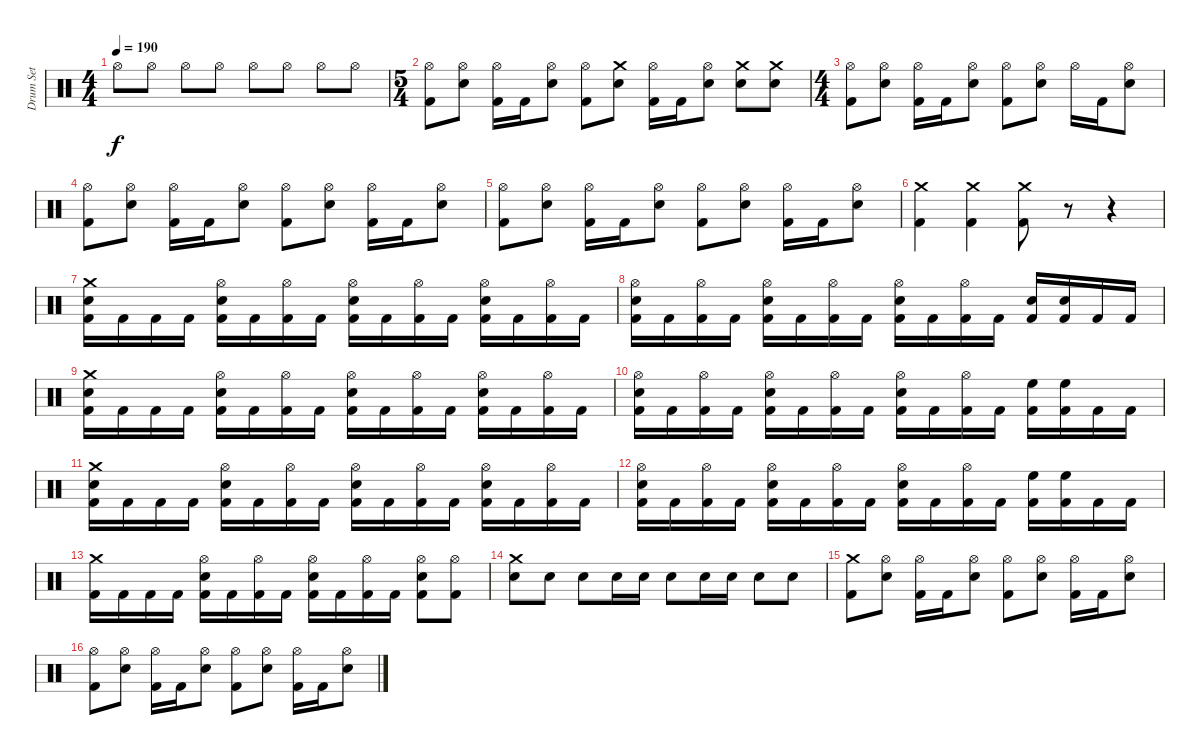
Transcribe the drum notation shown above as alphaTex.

\track ("Drum Set" "Drum Set") {instrument percussion}
\staff {score}
\articulation defaults
\ts (4 4)
\tempo 190
\clef neutral
\ks c "Hi-Hat (open)".8{dy f} "Hi-Hat (open)".8 "Hi-Hat (open)".8 "Hi-Hat (open)".8 "Hi-Hat (open)".8 "Hi-Hat (open)".8 "Hi-Hat (open)".8 "Hi-Hat (open)".8
|
\ts (5 4)
("Hi-Hat (open)" "Kick (hit) 2").8 ("Hi-Hat (open)" "Snare (hit) 2").8 ("Hi-Hat (open)" "Kick (hit) 2").16 "Kick (hit) 2".16 ("Hi-Hat (open)" "Snare (hit) 2").8 ("Hi-Hat (open)" "Kick (hit) 2").8 ("Crash medium (hit)" "Snare (hit) 2").8 ("Hi-Hat (open)" "Kick (hit) 2").16 "Kick (hit) 2".16 ("Hi-Hat (open)" "Snare (hit) 2").8 ("Crash medium (hit)" "Snare (hit) 2").8 ("Crash medium (hit)" "Snare (hit) 2").8 |
\ts (4 4)
("Hi-Hat (open)" "Kick (hit) 2").8 ("Hi-Hat (open)" "Snare (hit) 2").8 ("Hi-Hat (open)" "Kick (hit) 2").16 "Kick (hit) 2".16 ("Hi-Hat (open)" "Snare (hit) 2").8 ("Hi-Hat (open)" "Kick (hit) 2").8 ("Hi-Hat (open)" "Snare (hit) 2").8 "Hi-Hat (open)".16 "Kick (hit) 2".16 ("Hi-Hat (open)" "Snare (hit) 2").8 |
("Hi-Hat (open)" "Kick (hit) 2").8 ("Hi-Hat (open)" "Snare (hit) 2").8 ("Hi-Hat (open)" "Kick (hit) 2").16 "Kick (hit) 2".16 ("Hi-Hat (open)" "Snare (hit) 2").8 ("Hi-Hat (open)" "Kick (hit) 2").8 ("Hi-Hat (open)" "Snare (hit) 2").8 ("Hi-Hat (open)" "Kick (hit) 2").16 "Kick (hit) 2".16 ("Hi-Hat (open)" "Snare (hit) 2").8 |
("Hi-Hat (open)" "Kick (hit) 2").8 ("Hi-Hat (open)" "Snare (hit) 2").8 ("Hi-Hat (open)" "Kick (hit) 2").16 "Kick (hit) 2".16 ("Hi-Hat (open)" "Snare (hit) 2").8 ("Hi-Hat (open)" "Kick (hit) 2").8 ("Hi-Hat (open)" "Snare (hit) 2").8 ("Hi-Hat (open)" "Kick (hit) 2").16 "Kick (hit) 2".16 ("Hi-Hat (open)" "Snare (hit) 2").8 |
("Crash medium (hit)" "Kick (hit) 2").4 ("Crash medium (hit)" "Kick (hit) 2").4 ("Crash medium (hit)" "Kick (hit) 2").8 r.8 r.4 |
("Crash medium (hit)" "Snare (hit) 2" "Kick (hit) 2").16 "Kick (hit) 2".16 "Kick (hit) 2".16 "Kick (hit) 2".16 ("Hi-Hat (open)" "Snare (hit) 2" "Kick (hit) 2").16 "Kick (hit) 2".16 ("Hi-Hat (open)" "Kick (hit) 2").16 "Kick (hit) 2".16 ("Hi-Hat (open)" "Snare (hit) 2" "Kick (hit) 2").16 "Kick (hit) 2".16 ("Hi-Hat (open)" "Kick (hit) 2").16 "Kick (hit) 2".16 ("Hi-Hat (open)" "Snare (hit) 2" "Kick (hit) 2").16 "Kick (hit) 2".16 ("Hi-Hat (open)" "Kick (hit) 2").16 "Kick (hit) 2".16 |
("Hi-Hat (open)" "Snare (hit) 2" "Kick (hit) 2").16 "Kick (hit) 2".16 ("Hi-Hat (open)" "Kick (hit) 2").16 "Kick (hit) 2".16 ("Hi-Hat (open)" "Snare (hit) 2" "Kick (hit) 2").16 "Kick (hit) 2".16 ("Hi-Hat (open)" "Kick (hit) 2").16 "Kick (hit) 2".16 ("Hi-Hat (open)" "Snare (hit) 2" "Kick (hit) 2").16 "Kick (hit) 2".16 ("Hi-Hat (open)" "Kick (hit) 2").16 "Kick (hit) 2".16 ("Snare (hit) 2" "Kick (hit) 2").16 ("Snare (hit) 2" "Kick (hit) 2").16 "Kick (hit) 2".16 "Kick (hit) 2".16 |
("Crash medium (hit)" "Snare (hit) 2" "Kick (hit) 2").16 "Kick (hit) 2".16 "Kick (hit) 2".16 "Kick (hit) 2".16 ("Hi-Hat (open)" "Snare (hit) 2" "Kick (hit) 2").16 "Kick (hit) 2".16 ("Hi-Hat (open)" "Kick (hit) 2").16 "Kick (hit) 2".16 ("Hi-Hat (open)" "Snare (hit) 2" "Kick (hit) 2").16 "Kick (hit) 2".16 ("Hi-Hat (open)" "Kick (hit) 2").16 "Kick (hit) 2".16 ("Hi-Hat (open)" "Snare (hit) 2" "Kick (hit) 2").16 "Kick (hit) 2".16 ("Hi-Hat (open)" "Kick (hit) 2").16 "Kick (hit) 2".16 |
("Hi-Hat (open)" "Snare (hit) 2" "Kick (hit) 2").16 "Kick (hit) 2".16 ("Hi-Hat (open)" "Kick (hit) 2").16 "Kick (hit) 2".16 ("Hi-Hat (open)" "Snare (hit) 2" "Kick (hit) 2").16 "Kick (hit) 2".16 ("Hi-Hat (open)" "Kick (hit) 2").16 "Kick (hit) 2".16 ("Hi-Hat (open)" "Snare (hit) 2" "Kick (hit) 2").16 "Kick (hit) 2".16 ("Hi-Hat (open)" "Kick (hit) 2").16 "Kick (hit) 2".16 ("High Floor Tom (hit)" "Kick (hit) 2").16 ("High Floor Tom (hit)" "Kick (hit) 2").16 "Kick (hit) 2".16 "Kick (hit) 2".16 |
("Crash medium (hit)" "Snare (hit) 2" "Kick (hit) 2").16 "Kick (hit) 2".16 "Kick (hit) 2".16 "Kick (hit) 2".16 ("Hi-Hat (open)" "Snare (hit) 2" "Kick (hit) 2").16 "Kick (hit) 2".16 ("Hi-Hat (open)" "Kick (hit) 2").16 "Kick (hit) 2".16 ("Hi-Hat (open)" "Snare (hit) 2" "Kick (hit) 2").16 "Kick (hit) 2".16 ("Hi-Hat (open)" "Kick (hit) 2").16 "Kick (hit) 2".16 ("Hi-Hat (open)" "Snare (hit) 2" "Kick (hit) 2").16 "Kick (hit) 2".16 ("Hi-Hat (open)" "Kick (hit) 2").16 "Kick (hit) 2".16 |
("Hi-Hat (open)" "Snare (hit) 2" "Kick (hit) 2").16 "Kick (hit) 2".16 ("Hi-Hat (open)" "Kick (hit) 2").16 "Kick (hit) 2".16 ("Hi-Hat (open)" "Snare (hit) 2" "Kick (hit) 2").16 "Kick (hit) 2".16 ("Hi-Hat (open)" "Kick (hit) 2").16 "Kick (hit) 2".16 ("Hi-Hat (open)" "Snare (hit) 2" "Kick (hit) 2").16 "Kick (hit) 2".16 ("Hi-Hat (open)" "Kick (hit) 2").16 "Kick (hit) 2".16 ("High Floor Tom (hit)" "Kick (hit) 2").16 ("High Floor Tom (hit)" "Kick (hit) 2").16 "Kick (hit) 2".16 "Kick (hit) 2".16 |
("Crash medium (hit)" "Kick (hit) 2").16 "Kick (hit) 2".16 "Kick (hit) 2".16 "Kick (hit) 2".16 ("Hi-Hat (open)" "Snare (hit) 2" "Kick (hit) 2").16 "Kick (hit) 2".16 ("Hi-Hat (open)" "Kick (hit) 2").16 "Kick (hit) 2".16 ("Hi-Hat (open)" "Snare (hit) 2" "Kick (hit) 2").16 "Kick (hit) 2".16 ("Hi-Hat (open)" "Kick (hit) 2").16 "Kick (hit) 2".16 ("Hi-Hat (open)" "Snare (hit) 2" "Kick (hit) 2").8 ("Hi-Hat (open)" "Kick (hit) 2").8 |
("Crash medium (hit)" "Snare (hit) 2").8 "Snare (hit) 2".8 "Snare (hit) 2".8 "Snare (hit) 2".16 "Snare (hit) 2".16 "Snare (hit) 2".8 "Snare (hit) 2".16 "Snare (hit) 2".16 "Snare (hit) 2".8 "Snare (hit) 2".8 |
("Crash medium (hit)" "Kick (hit) 2").8 ("Hi-Hat (open)" "Snare (hit) 2").8 ("Hi-Hat (open)" "Kick (hit) 2").16 "Kick (hit) 2".16 ("Hi-Hat (open)" "Snare (hit) 2").8 ("Hi-Hat (open)" "Kick (hit) 2").8 ("Hi-Hat (open)" "Snare (hit) 2").8 ("Hi-Hat (open)" "Kick (hit) 2").16 "Kick (hit) 2".16 ("Hi-Hat (open)" "Snare (hit) 2").8 |
("Hi-Hat (open)" "Kick (hit) 2").8 ("Hi-Hat (open)" "Snare (hit) 2").8 ("Hi-Hat (open)" "Kick (hit) 2").16 "Kick (hit) 2".16 ("Hi-Hat (open)" "Snare (hit) 2").8 ("Hi-Hat (open)" "Kick (hit) 2").8 ("Hi-Hat (open)" "Snare (hit) 2").8 ("Hi-Hat (open)" "Kick (hit) 2").16 "Kick (hit) 2".16 ("Hi-Hat (open)" "Snare (hit) 2").8
